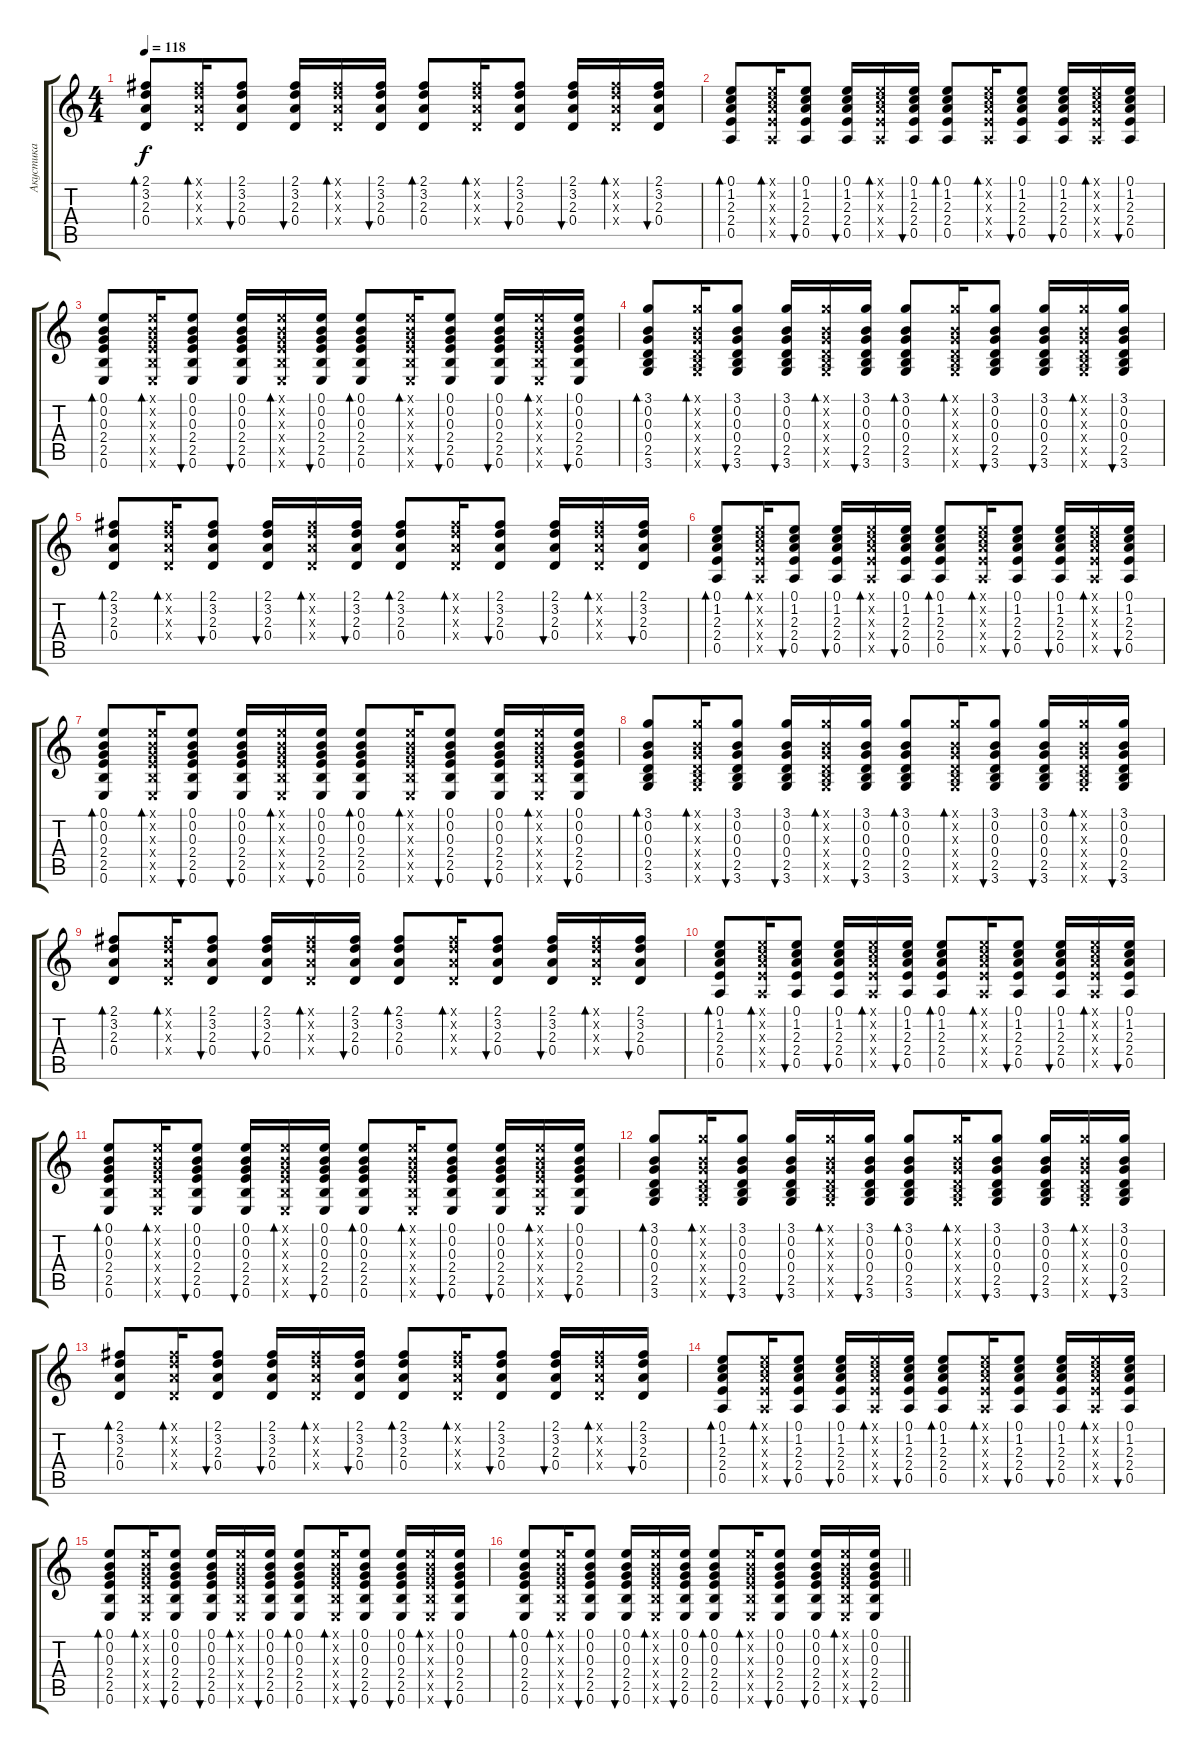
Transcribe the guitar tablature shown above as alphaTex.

\track ("Акустика" "Акустика") {instrument acousticguitarsteel}
\staff {score tabs}
\tuning (E4 B3 G3 D3 A2 E2) {hide}
\ts (4 4)
\tempo 118
\clef g2
\ks c
(2.1 3.2 2.3 0.4).8{bd 30 dy f} (2.1{x} 3.2{x} 2.3{x} 0.4{x}).16{bd 30} (2.1 3.2 2.3 0.4).8{bu 30} (2.1 3.2 2.3 0.4).16{bu 30} (2.1{x} 3.2{x} 2.3{x} 0.4{x}).16{bd 30} (2.1 3.2 2.3 0.4).16{bu 30} (2.1 3.2 2.3 0.4).8{bd 30} (2.1{x} 3.2{x} 2.3{x} 0.4{x}).16{bd 30} (2.1 3.2 2.3 0.4).8{bu 30} (2.1 3.2 2.3 0.4).16{bu 30} (2.1{x} 3.2{x} 2.3{x} 0.4{x}).16{bd 30} (2.1 3.2 2.3 0.4).16{bu 30} |
(0.1 1.2 2.3 2.4 0.5).8{bd 30} (0.1{x} 1.2{x} 2.3{x} 2.4{x} 0.5{x}).16{bd 30} (0.1 1.2 2.3 2.4 0.5).8{bu 30} (0.1 1.2 2.3 2.4 0.5).16{bu 30} (0.1{x} 1.2{x} 2.3{x} 2.4{x} 0.5{x}).16{bd 30} (0.1 1.2 2.3 2.4 0.5).16{bu 30} (0.1 1.2 2.3 2.4 0.5).8{bd 30} (0.1{x} 1.2{x} 2.3{x} 2.4{x} 0.5{x}).16{bd 30} (0.1 1.2 2.3 2.4 0.5).8{bu 30} (0.1 1.2 2.3 2.4 0.5).16{bu 30} (0.1{x} 1.2{x} 2.3{x} 2.4{x} 0.5{x}).16{bd 30} (0.1 1.2 2.3 2.4 0.5).16{bu 30} |
(0.1 0.2 0.3 2.4 2.5 0.6).8{bd 30} (0.1{x} 0.2{x} 0.3{x} 2.4{x} 2.5{x} 0.6{x}).16{bd 30} (0.1 0.2 0.3 2.4 2.5 0.6).8{bu 30} (0.1 0.2 0.3 2.4 2.5 0.6).16{bu 30} (0.1{x} 0.2{x} 0.3{x} 2.4{x} 2.5{x} 0.6{x}).16{bd 30} (0.1 0.2 0.3 2.4 2.5 0.6).16{bu 30} (0.1 0.2 0.3 2.4 2.5 0.6).8{bd 30} (0.1{x} 0.2{x} 0.3{x} 2.4{x} 2.5{x} 0.6{x}).16{bd 30} (0.1 0.2 0.3 2.4 2.5 0.6).8{bu 30} (0.1 0.2 0.3 2.4 2.5 0.6).16{bu 30} (0.1{x} 0.2{x} 0.3{x} 2.4{x} 2.5{x} 0.6{x}).16{bd 30} (0.1 0.2 0.3 2.4 2.5 0.6).16{bu 30} |
(3.1 0.2 0.3 0.4 2.5 3.6).8{bd 30} (3.1{x} 0.2{x} 0.3{x} 0.4{x} 2.5{x} 3.6{x}).16{bd 30} (3.1 0.2 0.3 0.4 2.5 3.6).8{bu 30} (3.1 0.2 0.3 0.4 2.5 3.6).16{bu 30} (3.1{x} 0.2{x} 0.3{x} 0.4{x} 2.5{x} 3.6{x}).16{bd 30} (3.1 0.2 0.3 0.4 2.5 3.6).16{bu 30} (3.1 0.2 0.3 0.4 2.5 3.6).8{bd 30} (3.1{x} 0.2{x} 0.3{x} 0.4{x} 2.5{x} 3.6{x}).16{bd 30} (3.1 0.2 0.3 0.4 2.5 3.6).8{bu 30} (3.1 0.2 0.3 0.4 2.5 3.6).16{bu 30} (3.1{x} 0.2{x} 0.3{x} 0.4{x} 2.5{x} 3.6{x}).16{bd 30} (3.1 0.2 0.3 0.4 2.5 3.6).16{bu 30} |
(2.1 3.2 2.3 0.4).8{bd 30} (2.1{x} 3.2{x} 2.3{x} 0.4{x}).16{bd 30} (2.1 3.2 2.3 0.4).8{bu 30} (2.1 3.2 2.3 0.4).16{bu 30} (2.1{x} 3.2{x} 2.3{x} 0.4{x}).16{bd 30} (2.1 3.2 2.3 0.4).16{bu 30} (2.1 3.2 2.3 0.4).8{bd 30} (2.1{x} 3.2{x} 2.3{x} 0.4{x}).16{bd 30} (2.1 3.2 2.3 0.4).8{bu 30} (2.1 3.2 2.3 0.4).16{bu 30} (2.1{x} 3.2{x} 2.3{x} 0.4{x}).16{bd 30} (2.1 3.2 2.3 0.4).16{bu 30} |
(0.1 1.2 2.3 2.4 0.5).8{bd 30} (0.1{x} 1.2{x} 2.3{x} 2.4{x} 0.5{x}).16{bd 30} (0.1 1.2 2.3 2.4 0.5).8{bu 30} (0.1 1.2 2.3 2.4 0.5).16{bu 30} (0.1{x} 1.2{x} 2.3{x} 2.4{x} 0.5{x}).16{bd 30} (0.1 1.2 2.3 2.4 0.5).16{bu 30} (0.1 1.2 2.3 2.4 0.5).8{bd 30} (0.1{x} 1.2{x} 2.3{x} 2.4{x} 0.5{x}).16{bd 30} (0.1 1.2 2.3 2.4 0.5).8{bu 30} (0.1 1.2 2.3 2.4 0.5).16{bu 30} (0.1{x} 1.2{x} 2.3{x} 2.4{x} 0.5{x}).16{bd 30} (0.1 1.2 2.3 2.4 0.5).16{bu 30} |
(0.1 0.2 0.3 2.4 2.5 0.6).8{bd 30} (0.1{x} 0.2{x} 0.3{x} 2.4{x} 2.5{x} 0.6{x}).16{bd 30} (0.1 0.2 0.3 2.4 2.5 0.6).8{bu 30} (0.1 0.2 0.3 2.4 2.5 0.6).16{bu 30} (0.1{x} 0.2{x} 0.3{x} 2.4{x} 2.5{x} 0.6{x}).16{bd 30} (0.1 0.2 0.3 2.4 2.5 0.6).16{bu 30} (0.1 0.2 0.3 2.4 2.5 0.6).8{bd 30} (0.1{x} 0.2{x} 0.3{x} 2.4{x} 2.5{x} 0.6{x}).16{bd 30} (0.1 0.2 0.3 2.4 2.5 0.6).8{bu 30} (0.1 0.2 0.3 2.4 2.5 0.6).16{bu 30} (0.1{x} 0.2{x} 0.3{x} 2.4{x} 2.5{x} 0.6{x}).16{bd 30} (0.1 0.2 0.3 2.4 2.5 0.6).16{bu 30} |
(3.1 0.2 0.3 0.4 2.5 3.6).8{bd 30} (3.1{x} 0.2{x} 0.3{x} 0.4{x} 2.5{x} 3.6{x}).16{bd 30} (3.1 0.2 0.3 0.4 2.5 3.6).8{bu 30} (3.1 0.2 0.3 0.4 2.5 3.6).16{bu 30} (3.1{x} 0.2{x} 0.3{x} 0.4{x} 2.5{x} 3.6{x}).16{bd 30} (3.1 0.2 0.3 0.4 2.5 3.6).16{bu 30} (3.1 0.2 0.3 0.4 2.5 3.6).8{bd 30} (3.1{x} 0.2{x} 0.3{x} 0.4{x} 2.5{x} 3.6{x}).16{bd 30} (3.1 0.2 0.3 0.4 2.5 3.6).8{bu 30} (3.1 0.2 0.3 0.4 2.5 3.6).16{bu 30} (3.1{x} 0.2{x} 0.3{x} 0.4{x} 2.5{x} 3.6{x}).16{bd 30} (3.1 0.2 0.3 0.4 2.5 3.6).16{bu 30} |
(2.1 3.2 2.3 0.4).8{bd 30} (2.1{x} 3.2{x} 2.3{x} 0.4{x}).16{bd 30} (2.1 3.2 2.3 0.4).8{bu 30} (2.1 3.2 2.3 0.4).16{bu 30} (2.1{x} 3.2{x} 2.3{x} 0.4{x}).16{bd 30} (2.1 3.2 2.3 0.4).16{bu 30} (2.1 3.2 2.3 0.4).8{bd 30} (2.1{x} 3.2{x} 2.3{x} 0.4{x}).16{bd 30} (2.1 3.2 2.3 0.4).8{bu 30} (2.1 3.2 2.3 0.4).16{bu 30} (2.1{x} 3.2{x} 2.3{x} 0.4{x}).16{bd 30} (2.1 3.2 2.3 0.4).16{bu 30} |
(0.1 1.2 2.3 2.4 0.5).8{bd 30} (0.1{x} 1.2{x} 2.3{x} 2.4{x} 0.5{x}).16{bd 30} (0.1 1.2 2.3 2.4 0.5).8{bu 30} (0.1 1.2 2.3 2.4 0.5).16{bu 30} (0.1{x} 1.2{x} 2.3{x} 2.4{x} 0.5{x}).16{bd 30} (0.1 1.2 2.3 2.4 0.5).16{bu 30} (0.1 1.2 2.3 2.4 0.5).8{bd 30} (0.1{x} 1.2{x} 2.3{x} 2.4{x} 0.5{x}).16{bd 30} (0.1 1.2 2.3 2.4 0.5).8{bu 30} (0.1 1.2 2.3 2.4 0.5).16{bu 30} (0.1{x} 1.2{x} 2.3{x} 2.4{x} 0.5{x}).16{bd 30} (0.1 1.2 2.3 2.4 0.5).16{bu 30} |
(0.1 0.2 0.3 2.4 2.5 0.6).8{bd 30} (0.1{x} 0.2{x} 0.3{x} 2.4{x} 2.5{x} 0.6{x}).16{bd 30} (0.1 0.2 0.3 2.4 2.5 0.6).8{bu 30} (0.1 0.2 0.3 2.4 2.5 0.6).16{bu 30} (0.1{x} 0.2{x} 0.3{x} 2.4{x} 2.5{x} 0.6{x}).16{bd 30} (0.1 0.2 0.3 2.4 2.5 0.6).16{bu 30} (0.1 0.2 0.3 2.4 2.5 0.6).8{bd 30} (0.1{x} 0.2{x} 0.3{x} 2.4{x} 2.5{x} 0.6{x}).16{bd 30} (0.1 0.2 0.3 2.4 2.5 0.6).8{bu 30} (0.1 0.2 0.3 2.4 2.5 0.6).16{bu 30} (0.1{x} 0.2{x} 0.3{x} 2.4{x} 2.5{x} 0.6{x}).16{bd 30} (0.1 0.2 0.3 2.4 2.5 0.6).16{bu 30} |
(3.1 0.2 0.3 0.4 2.5 3.6).8{bd 30} (3.1{x} 0.2{x} 0.3{x} 0.4{x} 2.5{x} 3.6{x}).16{bd 30} (3.1 0.2 0.3 0.4 2.5 3.6).8{bu 30} (3.1 0.2 0.3 0.4 2.5 3.6).16{bu 30} (3.1{x} 0.2{x} 0.3{x} 0.4{x} 2.5{x} 3.6{x}).16{bd 30} (3.1 0.2 0.3 0.4 2.5 3.6).16{bu 30} (3.1 0.2 0.3 0.4 2.5 3.6).8{bd 30} (3.1{x} 0.2{x} 0.3{x} 0.4{x} 2.5{x} 3.6{x}).16{bd 30} (3.1 0.2 0.3 0.4 2.5 3.6).8{bu 30} (3.1 0.2 0.3 0.4 2.5 3.6).16{bu 30} (3.1{x} 0.2{x} 0.3{x} 0.4{x} 2.5{x} 3.6{x}).16{bd 30} (3.1 0.2 0.3 0.4 2.5 3.6).16{bu 30} |
(2.1 3.2 2.3 0.4).8{bd 30} (2.1{x} 3.2{x} 2.3{x} 0.4{x}).16{bd 30} (2.1 3.2 2.3 0.4).8{bu 30} (2.1 3.2 2.3 0.4).16{bu 30} (2.1{x} 3.2{x} 2.3{x} 0.4{x}).16{bd 30} (2.1 3.2 2.3 0.4).16{bu 30} (2.1 3.2 2.3 0.4).8{bd 30} (2.1{x} 3.2{x} 2.3{x} 0.4{x}).16{bd 30} (2.1 3.2 2.3 0.4).8{bu 30} (2.1 3.2 2.3 0.4).16{bu 30} (2.1{x} 3.2{x} 2.3{x} 0.4{x}).16{bd 30} (2.1 3.2 2.3 0.4).16{bu 30} |
(0.1 1.2 2.3 2.4 0.5).8{bd 30} (0.1{x} 1.2{x} 2.3{x} 2.4{x} 0.5{x}).16{bd 30} (0.1 1.2 2.3 2.4 0.5).8{bu 30} (0.1 1.2 2.3 2.4 0.5).16{bu 30} (0.1{x} 1.2{x} 2.3{x} 2.4{x} 0.5{x}).16{bd 30} (0.1 1.2 2.3 2.4 0.5).16{bu 30} (0.1 1.2 2.3 2.4 0.5).8{bd 30} (0.1{x} 1.2{x} 2.3{x} 2.4{x} 0.5{x}).16{bd 30} (0.1 1.2 2.3 2.4 0.5).8{bu 30} (0.1 1.2 2.3 2.4 0.5).16{bu 30} (0.1{x} 1.2{x} 2.3{x} 2.4{x} 0.5{x}).16{bd 30} (0.1 1.2 2.3 2.4 0.5).16{bu 30} |
(0.1 0.2 0.3 2.4 2.5 0.6).8{bd 30} (0.1{x} 0.2{x} 0.3{x} 2.4{x} 2.5{x} 0.6{x}).16{bd 30} (0.1 0.2 0.3 2.4 2.5 0.6).8{bu 30} (0.1 0.2 0.3 2.4 2.5 0.6).16{bu 30} (0.1{x} 0.2{x} 0.3{x} 2.4{x} 2.5{x} 0.6{x}).16{bd 30} (0.1 0.2 0.3 2.4 2.5 0.6).16{bu 30} (0.1 0.2 0.3 2.4 2.5 0.6).8{bd 30} (0.1{x} 0.2{x} 0.3{x} 2.4{x} 2.5{x} 0.6{x}).16{bd 30} (0.1 0.2 0.3 2.4 2.5 0.6).8{bu 30} (0.1 0.2 0.3 2.4 2.5 0.6).16{bu 30} (0.1{x} 0.2{x} 0.3{x} 2.4{x} 2.5{x} 0.6{x}).16{bd 30} (0.1 0.2 0.3 2.4 2.5 0.6).16{bu 30} |
\barLineRight lightlight
(0.1 0.2 0.3 2.4 2.5 0.6).8{bd 30} (0.1{x} 0.2{x} 0.3{x} 2.4{x} 2.5{x} 0.6{x}).16{bd 30} (0.1 0.2 0.3 2.4 2.5 0.6).8{bu 30} (0.1 0.2 0.3 2.4 2.5 0.6).16{bu 30} (0.1{x} 0.2{x} 0.3{x} 2.4{x} 2.5{x} 0.6{x}).16{bd 30} (0.1 0.2 0.3 2.4 2.5 0.6).16{bu 30} (0.1 0.2 0.3 2.4 2.5 0.6).8{bd 30} (0.1{x} 0.2{x} 0.3{x} 2.4{x} 2.5{x} 0.6{x}).16{bd 30} (0.1 0.2 0.3 2.4 2.5 0.6).8{bu 30} (0.1 0.2 0.3 2.4 2.5 0.6).16{bu 30} (0.1{x} 0.2{x} 0.3{x} 2.4{x} 2.5{x} 0.6{x}).16{bd 30} (0.1 0.2 0.3 2.4 2.5 0.6).16{bu 30}
